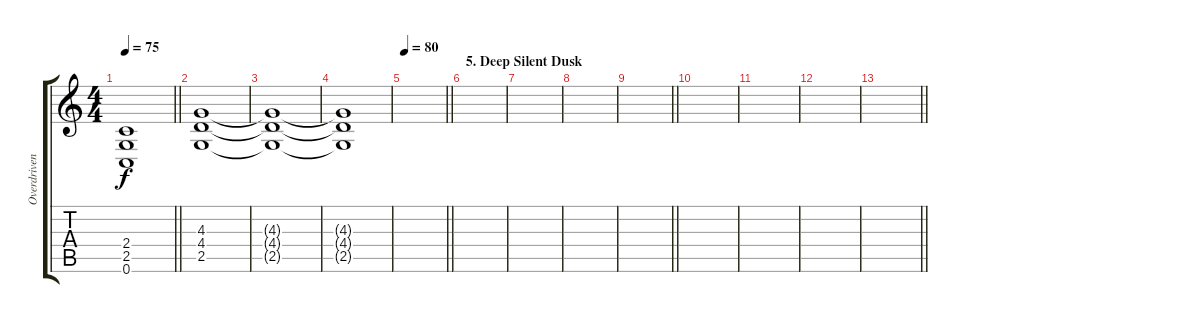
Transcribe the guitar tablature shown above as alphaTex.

\track ("Overdriven Guitar 2" "Overdriven") {instrument overdrivenguitar}
\staff {score tabs}
\tuning (C4 G3 Eb3 Bb2 F2 C2) {hide}
\ts (4 4)
\tempo 75
\clef g2
\barLineRight lightlight
\ks c
(2.4 2.5 0.6).1{dy f} |
(4.3 4.4 2.5).1 |
(4.3{t} 4.4{t} 2.5{t}).1 |
(4.3{t} 4.4{t} 2.5{t}).1 |
\tempo 80
\barLineRight lightlight
|
\section ("" "5. Deep Silent Dusk")
|
|
|
\barLineRight lightlight
|
|
|
|
\barLineRight lightlight
